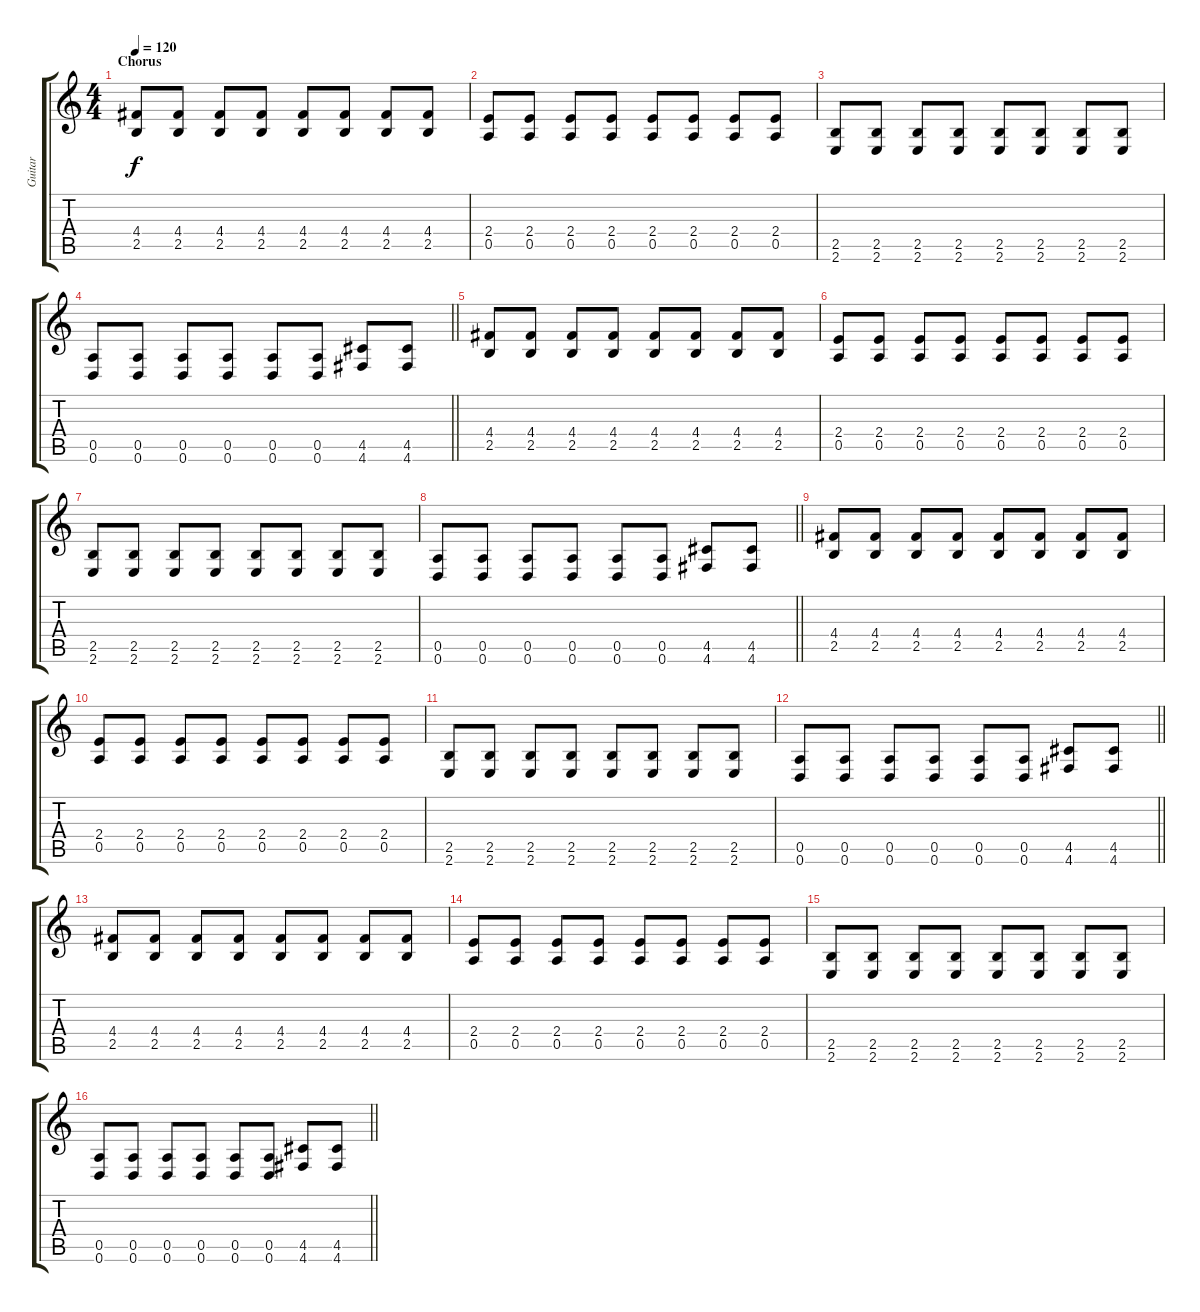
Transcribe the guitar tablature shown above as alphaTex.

\track ("Guitar" "Guitar") {instrument distortionguitar}
\staff {score tabs}
\tuning (E4 B3 G3 D3 A2 D2) {hide}
\ts (4 4)
\section ("" "Chorus")
\tempo 120
\clef g2
\ks c
(4.4 2.5).8{dy f} (4.4 2.5).8 (4.4 2.5).8 (4.4 2.5).8 (4.4 2.5).8 (4.4 2.5).8 (4.4 2.5).8 (4.4 2.5).8 |
(2.4 0.5).8 (2.4 0.5).8 (2.4 0.5).8 (2.4 0.5).8 (2.4 0.5).8 (2.4 0.5).8 (2.4 0.5).8 (2.4 0.5).8 |
(2.5 2.6).8 (2.5 2.6).8 (2.5 2.6).8 (2.5 2.6).8 (2.5 2.6).8 (2.5 2.6).8 (2.5 2.6).8 (2.5 2.6).8 |
\barLineRight lightlight
(0.5 0.6).8 (0.5 0.6).8 (0.5 0.6).8 (0.5 0.6).8 (0.5 0.6).8 (0.5 0.6).8 (4.5 4.6).8 (4.5 4.6).8 |
(4.4 2.5).8 (4.4 2.5).8 (4.4 2.5).8 (4.4 2.5).8 (4.4 2.5).8 (4.4 2.5).8 (4.4 2.5).8 (4.4 2.5).8 |
(2.4 0.5).8 (2.4 0.5).8 (2.4 0.5).8 (2.4 0.5).8 (2.4 0.5).8 (2.4 0.5).8 (2.4 0.5).8 (2.4 0.5).8 |
(2.5 2.6).8 (2.5 2.6).8 (2.5 2.6).8 (2.5 2.6).8 (2.5 2.6).8 (2.5 2.6).8 (2.5 2.6).8 (2.5 2.6).8 |
\barLineRight lightlight
(0.5 0.6).8 (0.5 0.6).8 (0.5 0.6).8 (0.5 0.6).8 (0.5 0.6).8 (0.5 0.6).8 (4.5 4.6).8 (4.5 4.6).8 |
(4.4 2.5).8 (4.4 2.5).8 (4.4 2.5).8 (4.4 2.5).8 (4.4 2.5).8 (4.4 2.5).8 (4.4 2.5).8 (4.4 2.5).8 |
(2.4 0.5).8 (2.4 0.5).8 (2.4 0.5).8 (2.4 0.5).8 (2.4 0.5).8 (2.4 0.5).8 (2.4 0.5).8 (2.4 0.5).8 |
(2.5 2.6).8 (2.5 2.6).8 (2.5 2.6).8 (2.5 2.6).8 (2.5 2.6).8 (2.5 2.6).8 (2.5 2.6).8 (2.5 2.6).8 |
\barLineRight lightlight
(0.5 0.6).8 (0.5 0.6).8 (0.5 0.6).8 (0.5 0.6).8 (0.5 0.6).8 (0.5 0.6).8 (4.5 4.6).8 (4.5 4.6).8 |
(4.4 2.5).8 (4.4 2.5).8 (4.4 2.5).8 (4.4 2.5).8 (4.4 2.5).8 (4.4 2.5).8 (4.4 2.5).8 (4.4 2.5).8 |
(2.4 0.5).8 (2.4 0.5).8 (2.4 0.5).8 (2.4 0.5).8 (2.4 0.5).8 (2.4 0.5).8 (2.4 0.5).8 (2.4 0.5).8 |
(2.5 2.6).8 (2.5 2.6).8 (2.5 2.6).8 (2.5 2.6).8 (2.5 2.6).8 (2.5 2.6).8 (2.5 2.6).8 (2.5 2.6).8 |
\barLineRight lightlight
(0.5 0.6).8 (0.5 0.6).8 (0.5 0.6).8 (0.5 0.6).8 (0.5 0.6).8 (0.5 0.6).8 (4.5 4.6).8 (4.5 4.6).8
